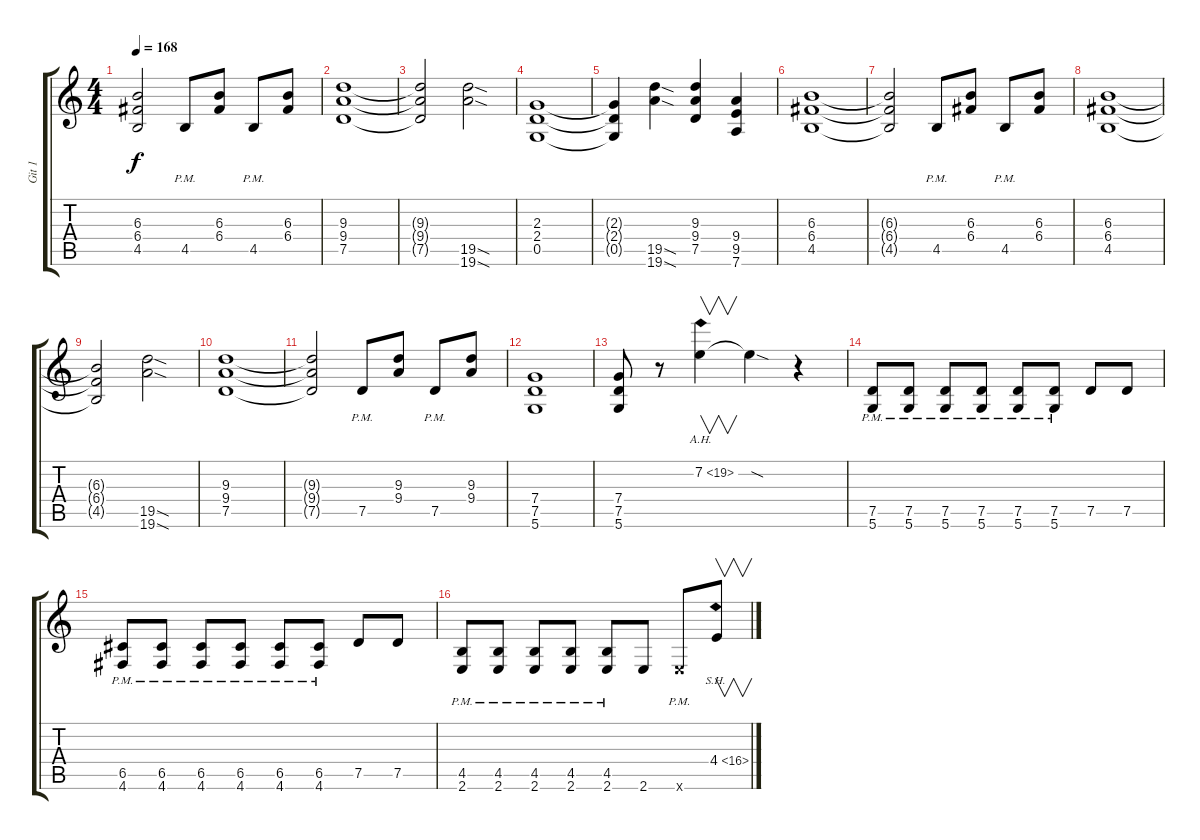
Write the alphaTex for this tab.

\track ("Git 1" "Git 1") {instrument distortionguitar}
\staff {score tabs}
\tuning (D4 A3 F3 C3 G2 D2) {hide}
\ts (4 4)
\tempo 168
\clef g2
\ks c
(6.3{t} 6.4{t} 4.5{t}).2{dy f} 4.5{pm}.8 (6.3 6.4).8 4.5{pm}.8 (6.3 6.4).8 |
(9.3 9.4 7.5).1 |
(9.3{t} 9.4{t} 7.5{t}).2 (19.5{sod} 19.6{sod}).2 |
(2.3 2.4 0.5).1 |
(2.3{t} 2.4{t} 0.5{t}).4 (19.5{sod} 19.6{sod}).4 (9.3 9.4 7.5).4 (9.4 9.5 7.6).4 |
(6.3 6.4 4.5).1 |
(6.3{t} 6.4{t} 4.5{t}).2 4.5{pm}.8 (6.3 6.4).8 4.5{pm}.8 (6.3 6.4).8 |
(6.3 6.4 4.5).1 |
(6.3{t} 6.4{t} 4.5{t}).2 (19.5{sod} 19.6{sod}).2 |
(9.3 9.4 7.5).1 |
(9.3{t} 9.4{t} 7.5{t}).2 7.5{pm}.8 (9.3 9.4).8 7.5{pm}.8 (9.3 9.4).8 |
(7.4 7.5 5.6).1 |
(7.4 7.5 5.6).8 r.8 7.2{ah 12}.4{v} 7.2{sod t}.4 r.4 |
(7.5{pm} 5.6{pm}).8 (7.5{pm} 5.6{pm}).8 (7.5{pm} 5.6{pm}).8 (7.5{pm} 5.6{pm}).8 (7.5{pm} 5.6{pm}).8 (7.5{pm} 5.6{pm}).8 7.5.8 7.5.8 |
(6.5{pm} 4.6{pm}).8 (6.5{pm} 4.6{pm}).8 (6.5{pm} 4.6{pm}).8 (6.5{pm} 4.6{pm}).8 (6.5{pm} 4.6{pm}).8 (6.5{pm} 4.6{pm}).8 7.5.8 7.5.8 |
(4.5{pm} 2.6{pm}).8 (4.5{pm} 2.6{pm}).8 (4.5{pm} 2.6{pm}).8 (4.5{pm} 2.6{pm}).8 (4.5{pm} 2.6{pm}).8 2.6.8 2.6{pm x}.8 4.4{sh 12}.8{v}
